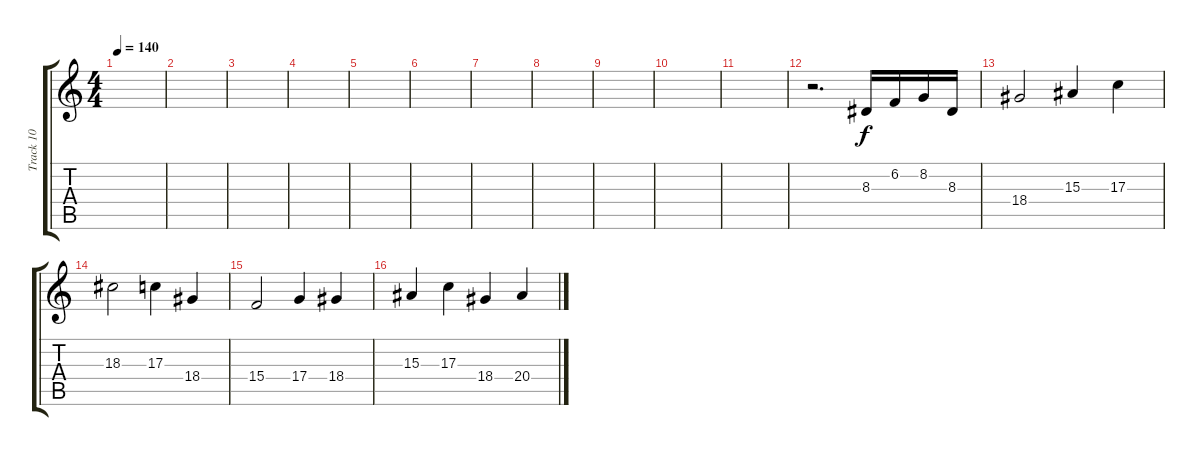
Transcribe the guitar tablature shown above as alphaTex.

\track ("Track 10" "Track 10") {instrument trumpet}
\staff {score tabs}
\tuning (E4 B3 G3 D3 A2 E2) {hide}
\ts (4 4)
\tempo 140
\clef g2
\ks c
|
|
|
|
|
|
|
|
|
|
|
r.2{d} 8.3.16 6.2.16 8.2.16 8.3.16 |
18.4.2 15.3.4 17.3.4 |
18.3.2 17.3.4 18.4.4 |
15.4.2 17.4.4 18.4.4 |
15.3.4 17.3.4 18.4.4 20.4.4
